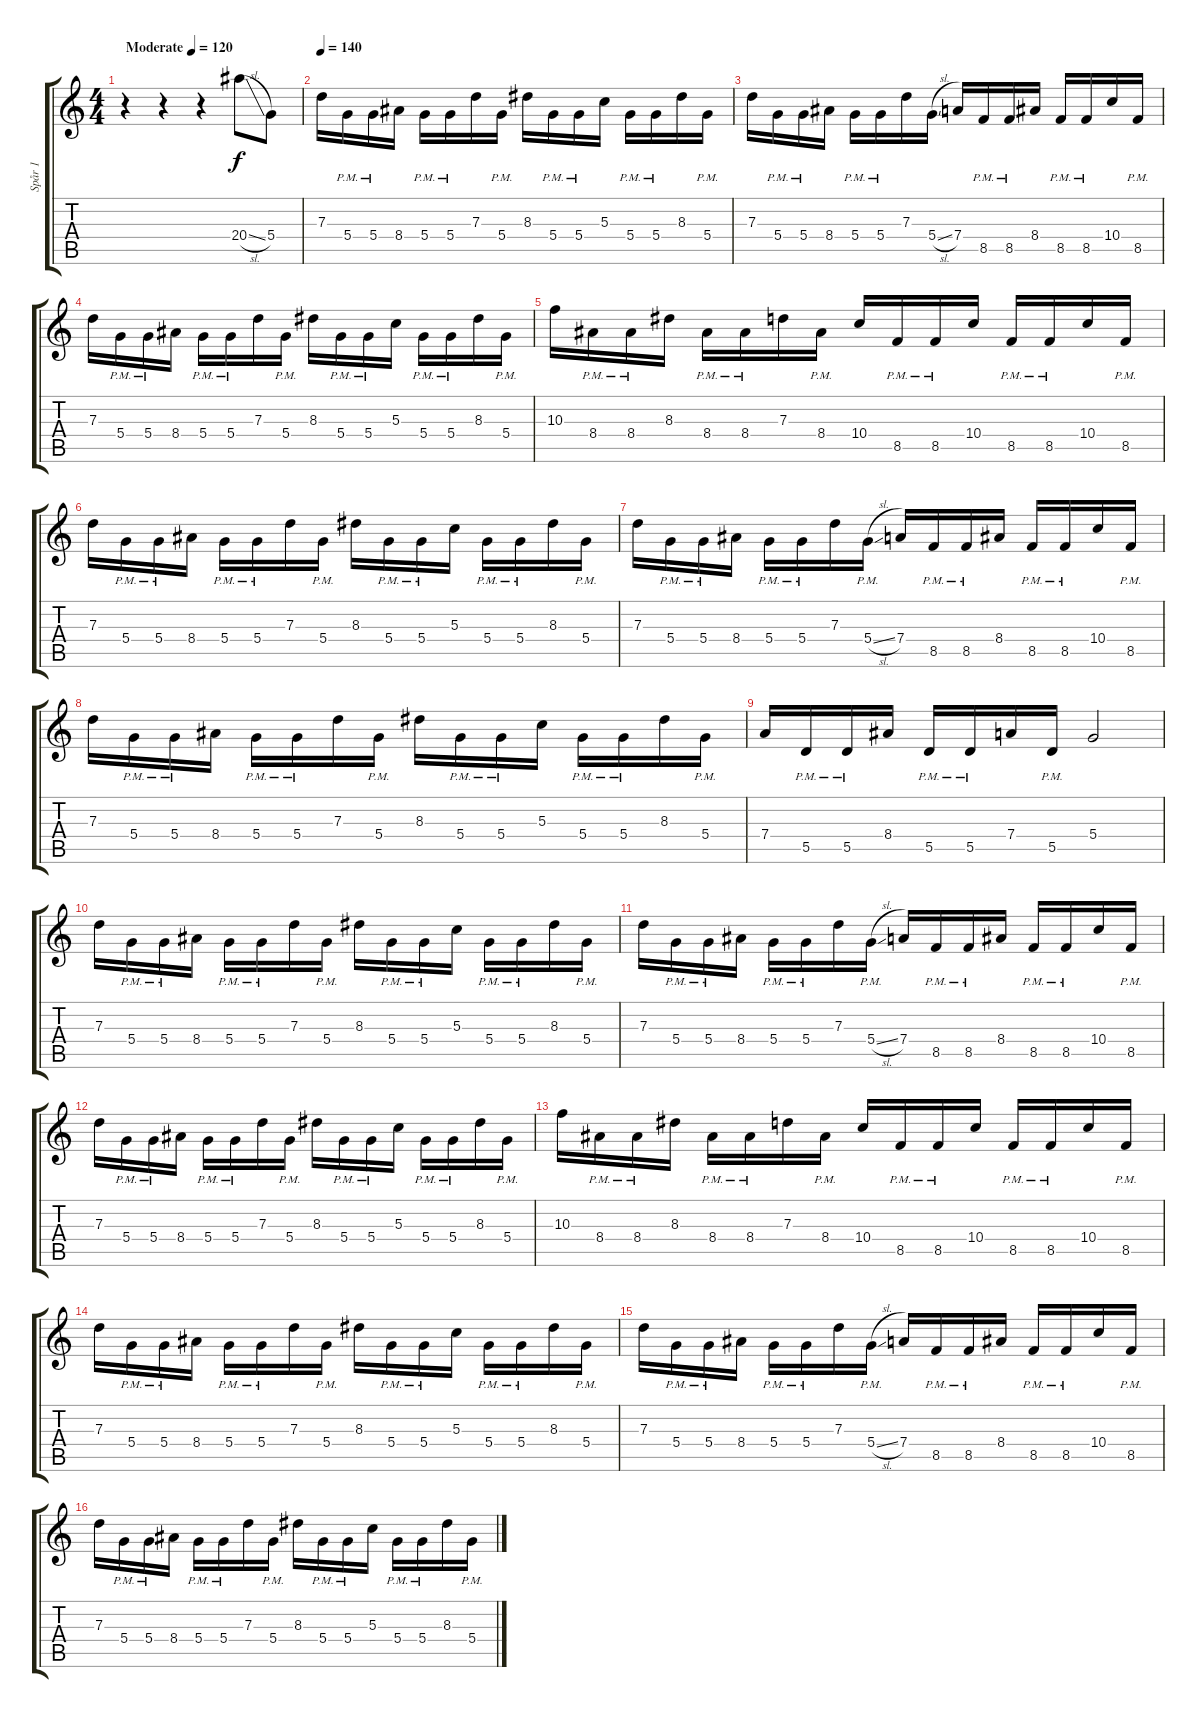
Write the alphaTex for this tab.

\track ("Spår 1" "Spår 1") {instrument distortionguitar}
\staff {score tabs}
\tuning (E4 B3 G3 D3 A2 E2) {hide}
\ts (4 4)
\tempo (120 "Moderate")
\clef g2
\ks c
r.4{dy f instrument distortionguitar} r.4 r.4 20.4{sl}.8 5.4.8 |
\tempo 140
7.3.16 5.4{pm}.16 5.4{pm}.16 8.4.16 5.4{pm}.16 5.4{pm}.16 7.3.16 5.4{pm}.16 8.3.16 5.4{pm}.16 5.4{pm}.16 5.3.16 5.4{pm}.16 5.4{pm}.16 8.3.16 5.4{pm}.16 |
7.3.16 5.4{pm}.16 5.4{pm}.16 8.4.16 5.4{pm}.16 5.4{pm}.16 7.3.16 5.4{sl}.16 7.4.16 8.5{pm}.16 8.5{pm}.16 8.4.16 8.5{pm}.16 8.5{pm}.16 10.4.16 8.5{pm}.16 |
7.3.16 5.4{pm}.16 5.4{pm}.16 8.4.16 5.4{pm}.16 5.4{pm}.16 7.3.16 5.4{pm}.16 8.3.16 5.4{pm}.16 5.4{pm}.16 5.3.16 5.4{pm}.16 5.4{pm}.16 8.3.16 5.4{pm}.16 |
10.3.16 8.4{pm}.16 8.4{pm}.16 8.3.16 8.4{pm}.16 8.4{pm}.16 7.3.16 8.4{pm}.16 10.4.16 8.5{pm}.16 8.5{pm}.16 10.4.16 8.5{pm}.16 8.5{pm}.16 10.4.16 8.5{pm}.16 |
7.3.16 5.4{pm}.16 5.4{pm}.16 8.4.16 5.4{pm}.16 5.4{pm}.16 7.3.16 5.4{pm}.16 8.3.16 5.4{pm}.16 5.4{pm}.16 5.3.16 5.4{pm}.16 5.4{pm}.16 8.3.16 5.4{pm}.16 |
7.3.16 5.4{pm}.16 5.4{pm}.16 8.4.16 5.4{pm}.16 5.4{pm}.16 7.3.16 5.4{sl pm}.16 7.4.16 8.5{pm}.16 8.5{pm}.16 8.4.16 8.5{pm}.16 8.5{pm}.16 10.4.16 8.5{pm}.16 |
7.3.16 5.4{pm}.16 5.4{pm}.16 8.4.16 5.4{pm}.16 5.4{pm}.16 7.3.16 5.4{pm}.16 8.3.16 5.4{pm}.16 5.4{pm}.16 5.3.16 5.4{pm}.16 5.4{pm}.16 8.3.16 5.4{pm}.16 |
7.4.16 5.5{pm}.16 5.5{pm}.16 8.4.16 5.5{pm}.16 5.5{pm}.16 7.4.16 5.5{pm}.16 5.4.2 |
7.3.16 5.4{pm}.16 5.4{pm}.16 8.4.16 5.4{pm}.16 5.4{pm}.16 7.3.16 5.4{pm}.16 8.3.16 5.4{pm}.16 5.4{pm}.16 5.3.16 5.4{pm}.16 5.4{pm}.16 8.3.16 5.4{pm}.16 |
7.3.16 5.4{pm}.16 5.4{pm}.16 8.4.16 5.4{pm}.16 5.4{pm}.16 7.3.16 5.4{sl pm}.16 7.4.16 8.5{pm}.16 8.5{pm}.16 8.4.16 8.5{pm}.16 8.5{pm}.16 10.4.16 8.5{pm}.16 |
7.3.16 5.4{pm}.16 5.4{pm}.16 8.4.16 5.4{pm}.16 5.4{pm}.16 7.3.16 5.4{pm}.16 8.3.16 5.4{pm}.16 5.4{pm}.16 5.3.16 5.4{pm}.16 5.4{pm}.16 8.3.16 5.4{pm}.16 |
10.3.16 8.4{pm}.16 8.4{pm}.16 8.3.16 8.4{pm}.16 8.4{pm}.16 7.3.16 8.4{pm}.16 10.4.16 8.5{pm}.16 8.5{pm}.16 10.4.16 8.5{pm}.16 8.5{pm}.16 10.4.16 8.5{pm}.16 |
7.3.16 5.4{pm}.16 5.4{pm}.16 8.4.16 5.4{pm}.16 5.4{pm}.16 7.3.16 5.4{pm}.16 8.3.16 5.4{pm}.16 5.4{pm}.16 5.3.16 5.4{pm}.16 5.4{pm}.16 8.3.16 5.4{pm}.16 |
7.3.16 5.4{pm}.16 5.4{pm}.16 8.4.16 5.4{pm}.16 5.4{pm}.16 7.3.16 5.4{sl pm}.16 7.4.16 8.5{pm}.16 8.5{pm}.16 8.4.16 8.5{pm}.16 8.5{pm}.16 10.4.16 8.5{pm}.16 |
7.3.16 5.4{pm}.16 5.4{pm}.16 8.4.16 5.4{pm}.16 5.4{pm}.16 7.3.16 5.4{pm}.16 8.3.16 5.4{pm}.16 5.4{pm}.16 5.3.16 5.4{pm}.16 5.4{pm}.16 8.3.16 5.4{pm}.16
